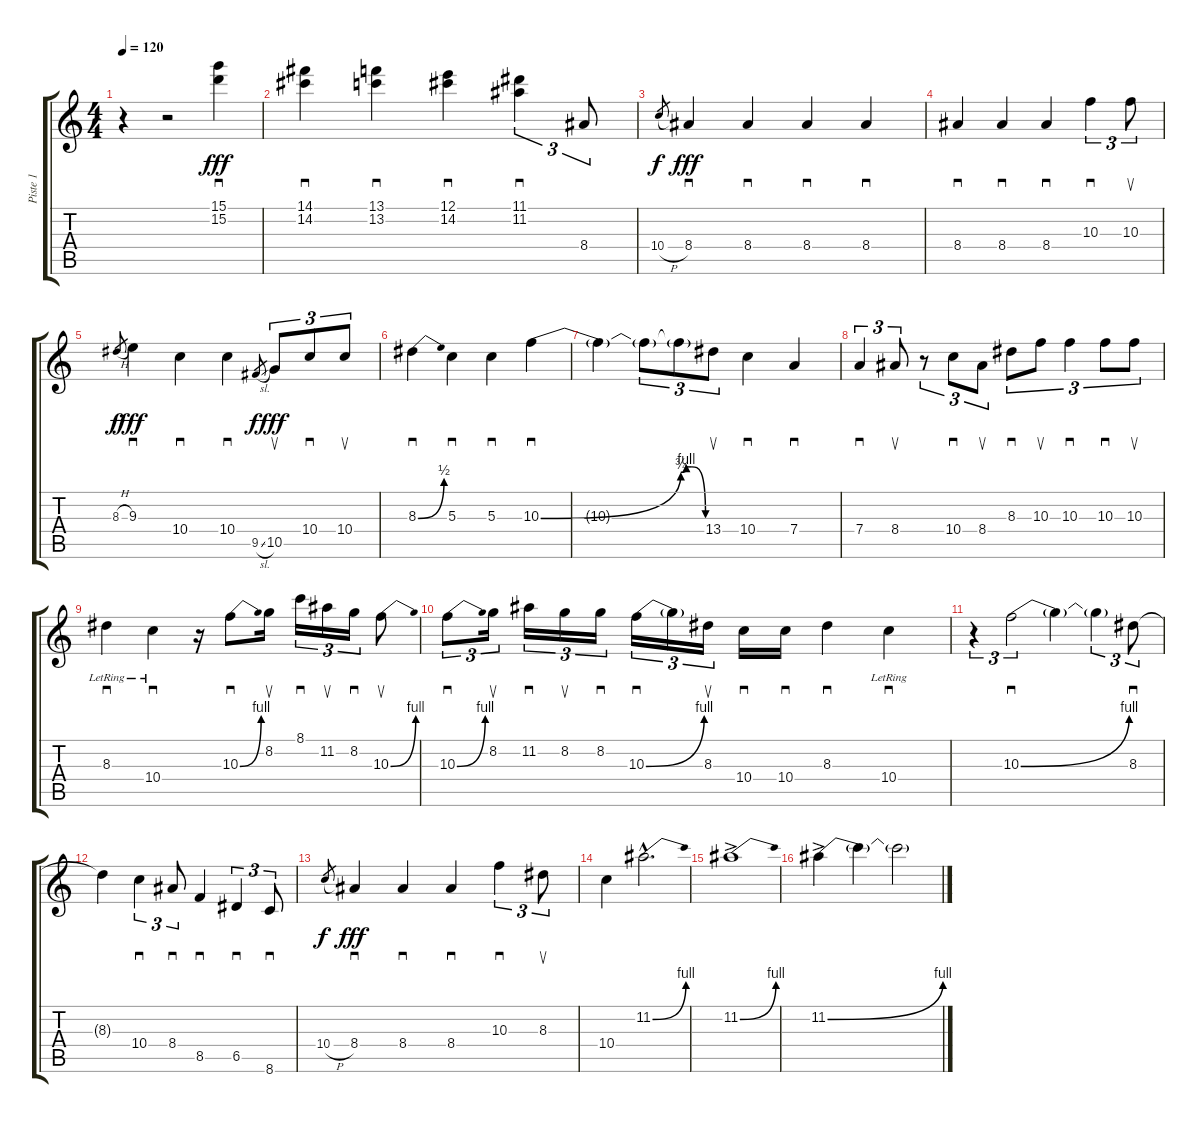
\track ("Piste 1" "Piste 1") {instrument overdrivenguitar}
\staff {score tabs}
\tuning (E4 B3 G3 D3 A2 E2) {hide}
\ts (4 4)
\tempo 120
\clef g2
\ks c
r.4{dy fff instrument overdrivenguitar} r.2 (15.1 15.2).4{sd} |
(14.1 14.2).4{sd} (13.1 13.2).4{sd} (12.1 14.2).4{sd} (11.1 11.2).4{sd tu (3 2)} 8.4.8{tu (3 2)} |
10.4{h}.8{gr dy f} 8.4.4{sd dy fff} 8.4.4{sd} 8.4.4{sd} 8.4.4{sd} |
8.4.4{sd} 8.4.4{sd} 8.4.4{sd} 10.3.4{sd tu (3 2)} 10.3.8{su tu (3 2)} |
8.3{h}.8{gr dy f} 9.3.4{sd dy fff} 10.4.4{sd} 10.4.4{sd} 9.5{sl}.8{gr dy f} 10.5.8{su tu (3 2) dy fff} 10.4.8{sd tu (3 2)} 10.4.8{su tu (3 2)} |
8.3{be (bend 0 0 60 2)}.4{sd} 5.3.4{sd} 5.3.4{sd} 10.3{be (custom 0 0 51 3 53 4 55 4 60 0)}.4{sd} |
10.3{t}.4 10.3{t}.8{tu (3 2)} 10.3{t}.8{tu (3 2)} 13.4.8{su tu (3 2)} 10.4.4{sd} 7.4.4{sd} |
7.4.4{sd tu (3 2)} 8.4.8{su tu (3 2)} r.8{tu (3 2)} 10.4.8{sd tu (3 2)} 8.4.8{su tu (3 2)} 8.3.8{sd tu (3 2)} 10.3.8{su tu (3 2)} 10.3.4{sd tu (3 2)} 10.3.8{sd tu (3 2)} 10.3.8{su tu (3 2)} |
8.3{lr}.4{sd} 10.4{lr}.4{sd} r.16 10.3{be (bend 0 0 60 4)}.8{sd} 8.2.16{su} 8.1.16{sd tu (3 2)} 11.2.16{su tu (3 2)} 8.2.16{sd tu (3 2)} 10.3{be (bend 0 0 60 4)}.8{su} |
10.3{be (bend 0 0 60 4)}.8{sd tu (3 2)} 8.2.16{su tu (3 2)} 11.2.16{sd tu (3 2)} 8.2.16{su tu (3 2)} 8.2.16{sd tu (3 2)} 10.3{be (bend 0 0 60 4)}.16{sd tu (3 2)} 10.3{t}.16{tu (3 2)} 8.3.16{su tu (3 2)} 10.4.16{sd} 10.4.16{sd} 8.3.4{sd} 10.4{lr}.4{sd} |
r.4{tu (3 2)} 10.3{be (bend 0 0 60 4)}.2{sd tu (3 2)} 10.3{t}.4 10.3{t}.4{tu (3 2)} 8.3.8{sd tu (3 2)} |
8.3{t}.4 10.4.4{sd tu (3 2)} 8.4.8{sd tu (3 2)} 8.5.4{sd} 6.5.4{sd tu (3 2)} 8.6.8{sd tu (3 2)} |
10.4{h}.8{gr dy f} 8.4.4{sd dy fff} 8.4.4{sd} 8.4.4{sd} 10.3.4{sd tu (3 2)} 8.3.8{su tu (3 2)} |
10.4.4 11.2{be (bend 0 0 60 4) hac}.2{d} |
11.2{be (bend 0 0 60 4) ac}.1 |
11.2{be (bend 0 0 60 4) ac}.4 11.2{t}.4 11.2{t}.2
